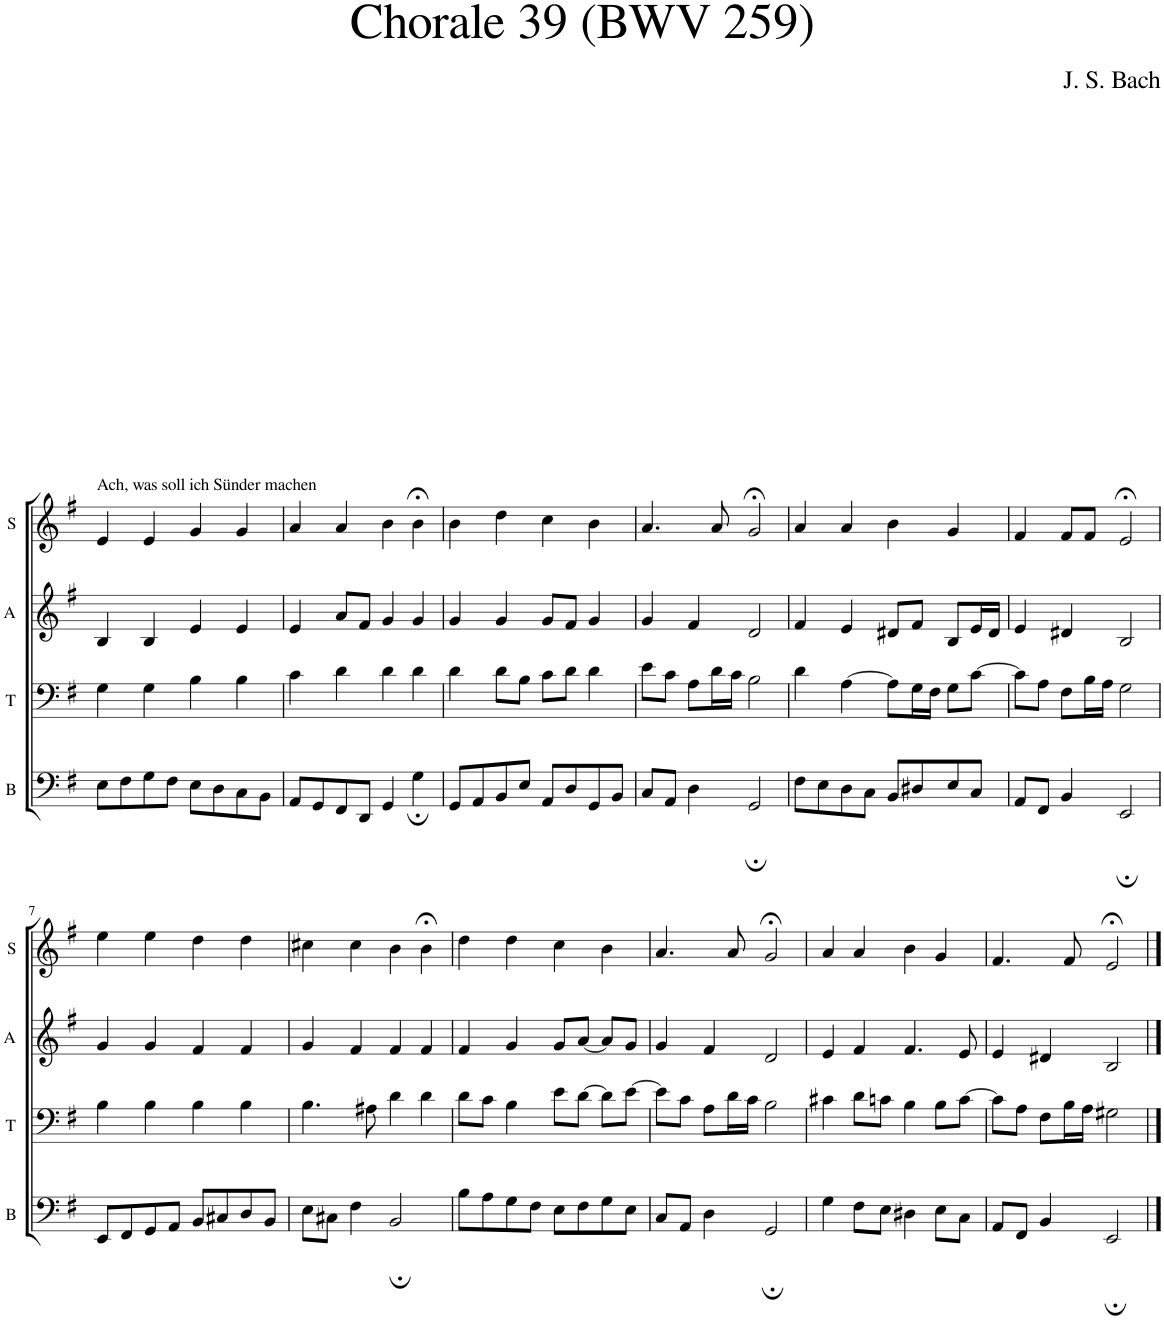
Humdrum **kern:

**kern	**kern	**kern	**kern
*part4	*part3	*part2	*part1
*staff4	*staff3	*staff2	*staff1
*I"B	*I"T	*I"A	*I"S
*I'B	*I'T	*I'A	*I'S
*clefF4	*clefF4	*clefG2	*clefG2
*k[f#]	*k[f#]	*k[f#]	*k[f#]
=1	=1	=1	=1
!	!	!	!LO:TX:a:t=Ach, was soll ich Sünder machen
8E\L	4G\	4B/	4e/
8F#\	.	.	.
8G\	4G\	4B/	4e/
8F#\J	.	.	.
8E\L	4B\	4e/	4g/
8D\	.	.	.
8C\	4B\	4e/	4g/
8BB\J	.	.	.
=2	=2	=2	=2
8AA/L	4c\	4e/	4a/
8GG/	.	.	.
8FF#/	4d\	8a/L	4a/
8DD/J	.	8f#/J	.
4GG/	4d\	4g/	4b\
4G;\	4d\	4g/	4b;<\
=3	=3	=3	=3
8GG/L	4d\	4g/	4b\
8AA/	.	.	.
8BB/	8d\L	4g/	4dd\
8E/J	8B\J	.	.
8AA/L	8c\L	8g/L	4cc\
8D/	8d\J	8f#/J	.
8GG/	4d\	4g/	4b\
8BB/J	.	.	.
=4	=4	=4	=4
8C/L	8e\L	4g/	4.a/
8AA/J	8c\J	.	.
4D\	8A\L	4f#/	.
.	16d\L	.	8a/
.	16c\JJ	.	.
2GG;/	2B\	2d/	2g;</
=5	=5	=5	=5
8F#\L	4d\	4f#/	4a/
8E\	.	.	.
8D\	[4A\	4e/	4a/
8C\J	.	.	.
8BB/L	8A\L]	8d#X/L	4b\
8D#X/	16G\L	8f#/J	.
.	16F#\JJ	.	.
8E/	8G\L	8B/L	4g/
8C/J	[8c\J	16e/L	.
.	.	16d#/JJ	.
=6	=6	=6	=6
8AA/L	8c\L]	4e/	4f#/
8FF#/J	8A\J	.	.
4BB/	8F#\L	4d#X/	8f#/L
.	16B\L	.	8f#/J
.	16A\JJ	.	.
2EE;/	2G\	2B/	2e;</
!!LO:LB:g=z
=7	=7	=7	=7
8EE/L	4B\	4g/	4ee\
8FF#/	.	.	.
8GG/	4B\	4g/	4ee\
8AA/J	.	.	.
8BB/L	4B\	4f#/	4dd\
8C#X/	.	.	.
8D/	4B\	4f#/	4dd\
8BB/J	.	.	.
=8	=8	=8	=8
8E\L	4.B\	4g/	4cc#X\
8C#X\J	.	.	.
4F#\	.	4f#/	4cc#\
.	8A#X\	.	.
2BB;/	4d\	4f#/	4b\
.	4d\	4f#/	4b;<\
=9	=9	=9	=9
8B\L	8d\L	4f#/	4dd\
8A\	8c\J	.	.
8G\	4B\	4g/	4dd\
8F#\J	.	.	.
8E\L	8e\L	8g/L	4cc\
8F#\	[8d\J	[8a/J	.
8G\	8d\L]	8a/L]	4b\
8E\J	[8e\J	8g/J	.
=10	=10	=10	=10
8C/L	8e\L]	4g/	4.a/
8AA/J	8c\J	.	.
4D\	8A\L	4f#/	.
.	16d\L	.	8a/
.	16c\JJ	.	.
2GG;/	2B\	2d/	2g;</
=11	=11	=11	=11
4G\	4c#X\	4e/	4a/
8F#\L	8d\L	4f#/	4a/
8E\J	8cn\J	.	.
4D#X\	4B\	4.f#/	4b\
8E\L	8B\L	.	4g/
8C\J	[8c\J	8e/	.
=12	=12	=12	=12
8AA/L	8c\L]	4e/	4.f#/
8FF#/J	8A\J	.	.
4BB/	8F#\L	4d#X/	.
.	16B\L	.	8f#/
.	16A\JJ	.	.
2EE;/	2G#X\	2B/	2e;</
==	==	==	==
*-	*-	*-	*-
